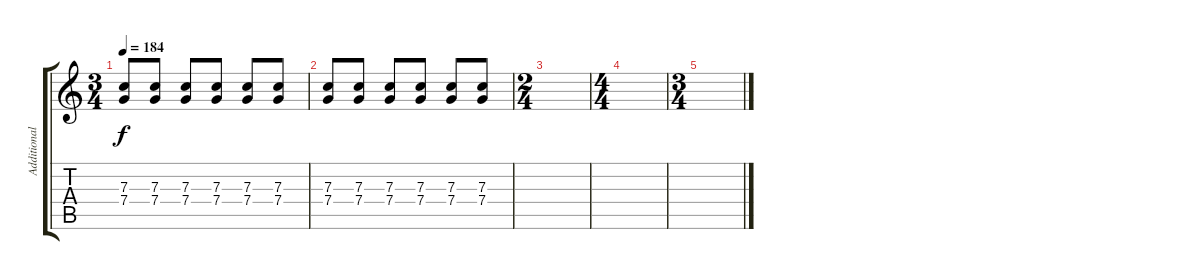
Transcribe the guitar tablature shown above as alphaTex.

\track ("Additional Guitar" "Additional") {instrument electricguitarjazz}
\staff {score tabs}
\tuning (D4 A3 F3 C3 G2 C2) {hide}
\ts (3 4)
\tempo 184
\clef g2
\ks c
(7.3 7.4).8{dy f} (7.3 7.4).8 (7.3 7.4).8 (7.3 7.4).8 (7.3 7.4).8 (7.3 7.4).8 |
(7.3 7.4).8 (7.3 7.4).8 (7.3 7.4).8 (7.3 7.4).8 (7.3 7.4).8 (7.3 7.4).8 |
\ts (2 4)
|
\ts (4 4)
|
\ts (3 4)
